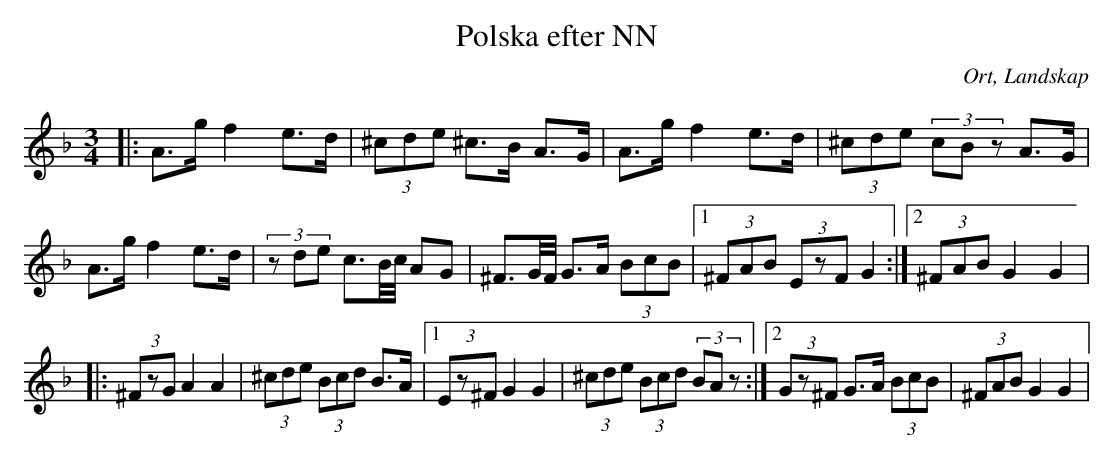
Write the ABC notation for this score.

X:1
T:Polska efter NN
O:Ort, Landskap
M:3/4
L:1/8
K:Dm
|: A>g f2 e>d|(3^cde ^c>B A>G|A>g f2 e>d|(3^cde (3cBz A>G|A>g f2 e>d|(3zde c>B/c// AG|^F>G/F// G>A (3BcB|1 (3^FAB (3EzF G2  :|2(3^FAB G2 G2|
|:(3^FzG A2 A2|(3^cde (3Bcd B>A|1(3Ez^F G2 G2|(3^cde (3Bcd (3BAz:|2 (3Gz^F G>A (3BcB|(3^FAB G2 G2|
